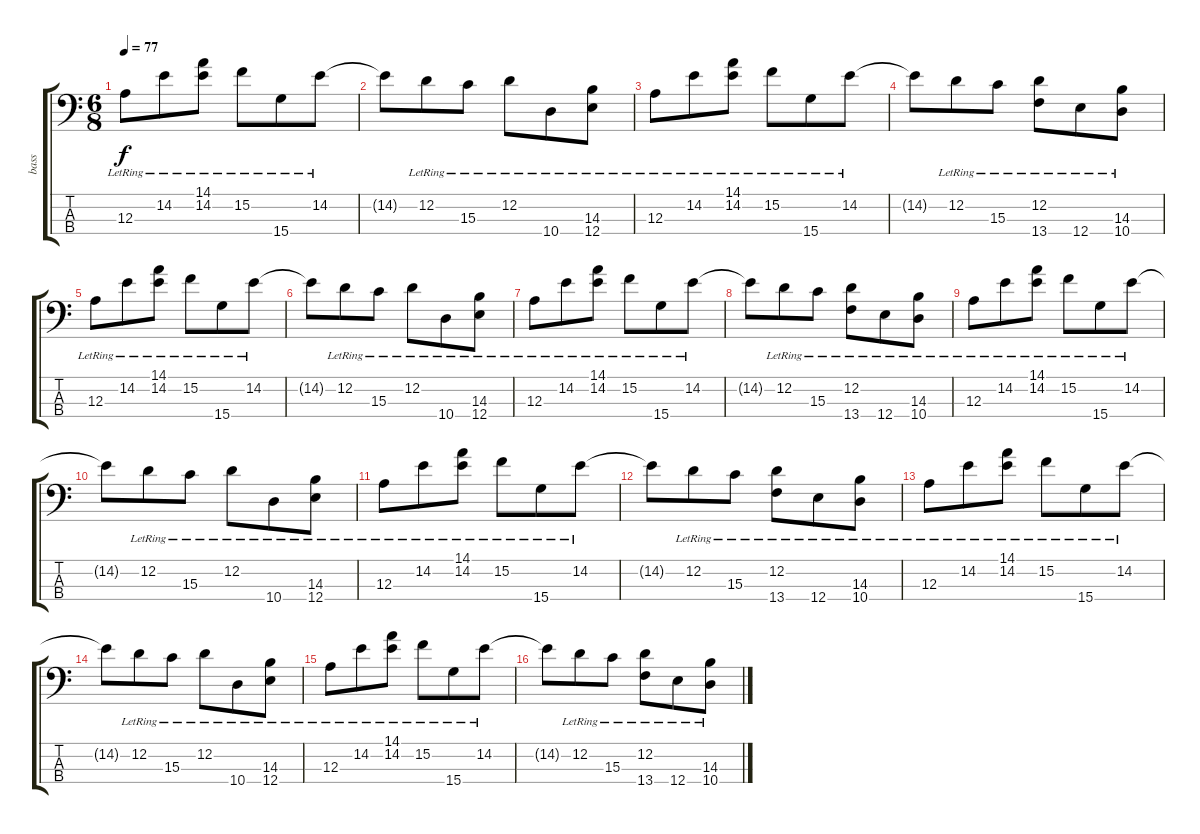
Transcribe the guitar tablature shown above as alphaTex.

\track ("bass" "bass") {instrument electricbasspick}
\staff {score tabs}
\tuning (G2 D2 A1 E1) {hide}
\ts (6 8)
\tempo 77
\clef f4
\ks c
12.3{lr}.8{dy f} 14.2{lr}.8 (14.1{lr} 14.2{lr}).8 15.2{lr}.8 15.4{lr}.8 14.2{lr}.8 |
14.2{t}.8 12.2{lr}.8 15.3{lr}.8 12.2{lr}.8 10.4{lr}.8 (14.3{lr} 12.4{lr}).8 |
12.3{lr}.8 14.2{lr}.8 (14.1{lr} 14.2{lr}).8 15.2{lr}.8 15.4{lr}.8 14.2{lr}.8 |
14.2{t}.8 12.2{lr}.8 15.3{lr}.8 (12.2{lr} 13.4{lr}).8 12.4{lr}.8 (14.3{lr} 10.4{lr}).8 |
12.3{lr}.8 14.2{lr}.8 (14.1{lr} 14.2{lr}).8 15.2{lr}.8 15.4{lr}.8 14.2{lr}.8 |
14.2{t}.8 12.2{lr}.8 15.3{lr}.8 12.2{lr}.8 10.4{lr}.8 (14.3{lr} 12.4{lr}).8 |
12.3{lr}.8 14.2{lr}.8 (14.1{lr} 14.2{lr}).8 15.2{lr}.8 15.4{lr}.8 14.2{lr}.8 |
14.2{t}.8 12.2{lr}.8 15.3{lr}.8 (12.2{lr} 13.4{lr}).8 12.4{lr}.8 (14.3{lr} 10.4{lr}).8 |
12.3{lr}.8 14.2{lr}.8 (14.1{lr} 14.2{lr}).8 15.2{lr}.8 15.4{lr}.8 14.2{lr}.8 |
14.2{t}.8 12.2{lr}.8 15.3{lr}.8 12.2{lr}.8 10.4{lr}.8 (14.3{lr} 12.4{lr}).8 |
12.3{lr}.8 14.2{lr}.8 (14.1{lr} 14.2{lr}).8 15.2{lr}.8 15.4{lr}.8 14.2{lr}.8 |
14.2{t}.8 12.2{lr}.8 15.3{lr}.8 (12.2{lr} 13.4{lr}).8 12.4{lr}.8 (14.3{lr} 10.4{lr}).8 |
12.3{lr}.8 14.2{lr}.8 (14.1{lr} 14.2{lr}).8 15.2{lr}.8 15.4{lr}.8 14.2{lr}.8 |
14.2{t}.8 12.2{lr}.8 15.3{lr}.8 12.2{lr}.8 10.4{lr}.8 (14.3{lr} 12.4{lr}).8 |
12.3{lr}.8 14.2{lr}.8 (14.1{lr} 14.2{lr}).8 15.2{lr}.8 15.4{lr}.8 14.2{lr}.8 |
14.2{t}.8 12.2{lr}.8 15.3{lr}.8 (12.2{lr} 13.4{lr}).8 12.4{lr}.8 (14.3{lr} 10.4{lr}).8
